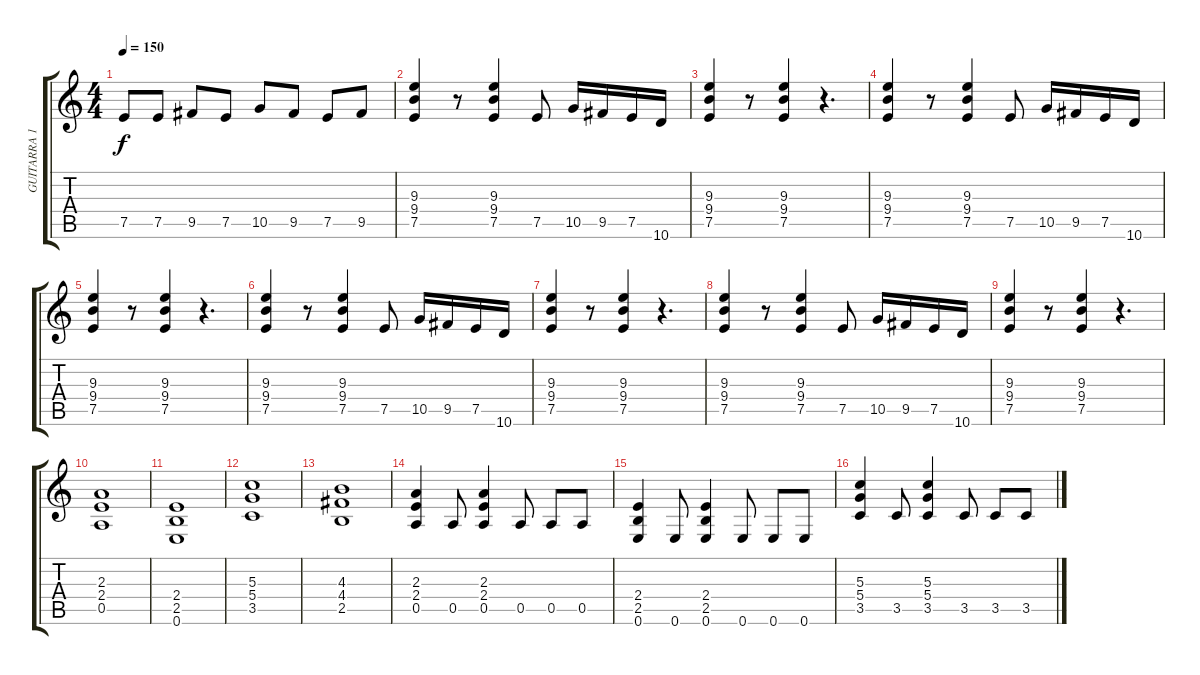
\track ("GUITARRA 1" "GUITARRA 1") {instrument distortionguitar}
\staff {score tabs}
\tuning (E4 B3 G3 D3 A2 E2) {hide}
\ts (4 4)
\tempo 150
\clef g2
\ks c
7.5.8{dy f} 7.5.8 9.5.8 7.5.8 10.5.8 9.5.8 7.5.8 9.5.8 |
(9.3 9.4 7.5).4{volume 10 instrument distortionguitar} r.8 (9.3 9.4 7.5).4 7.5.8 10.5.16 9.5.16 7.5.16 10.6.16 |
(9.3 9.4 7.5).4 r.8 (9.3 9.4 7.5).4 r.4{d} |
(9.3 9.4 7.5).4 r.8 (9.3 9.4 7.5).4 7.5.8 10.5.16 9.5.16 7.5.16 10.6.16 |
(9.3 9.4 7.5).4 r.8 (9.3 9.4 7.5).4 r.4{d} |
(9.3 9.4 7.5).4 r.8 (9.3 9.4 7.5).4 7.5.8 10.5.16 9.5.16 7.5.16 10.6.16 |
(9.3 9.4 7.5).4 r.8 (9.3 9.4 7.5).4 r.4{d} |
(9.3 9.4 7.5).4 r.8 (9.3 9.4 7.5).4 7.5.8 10.5.16 9.5.16 7.5.16 10.6.16 |
(9.3 9.4 7.5).4 r.8 (9.3 9.4 7.5).4 r.4{d} |
(2.3 2.4 0.5).1{volume 13} |
(2.4 2.5 0.6).1 |
(5.3 5.4 3.5).1 |
(4.3 4.4 2.5).1 |
(2.3 2.4 0.5).4 0.5.8 (2.3 2.4 0.5).4 0.5.8 0.5.8 0.5.8 |
(2.4 2.5 0.6).4 0.6.8 (2.4 2.5 0.6).4 0.6.8 0.6.8 0.6.8 |
(5.3 5.4 3.5).4 3.5.8 (5.3 5.4 3.5).4 3.5.8 3.5.8 3.5.8
